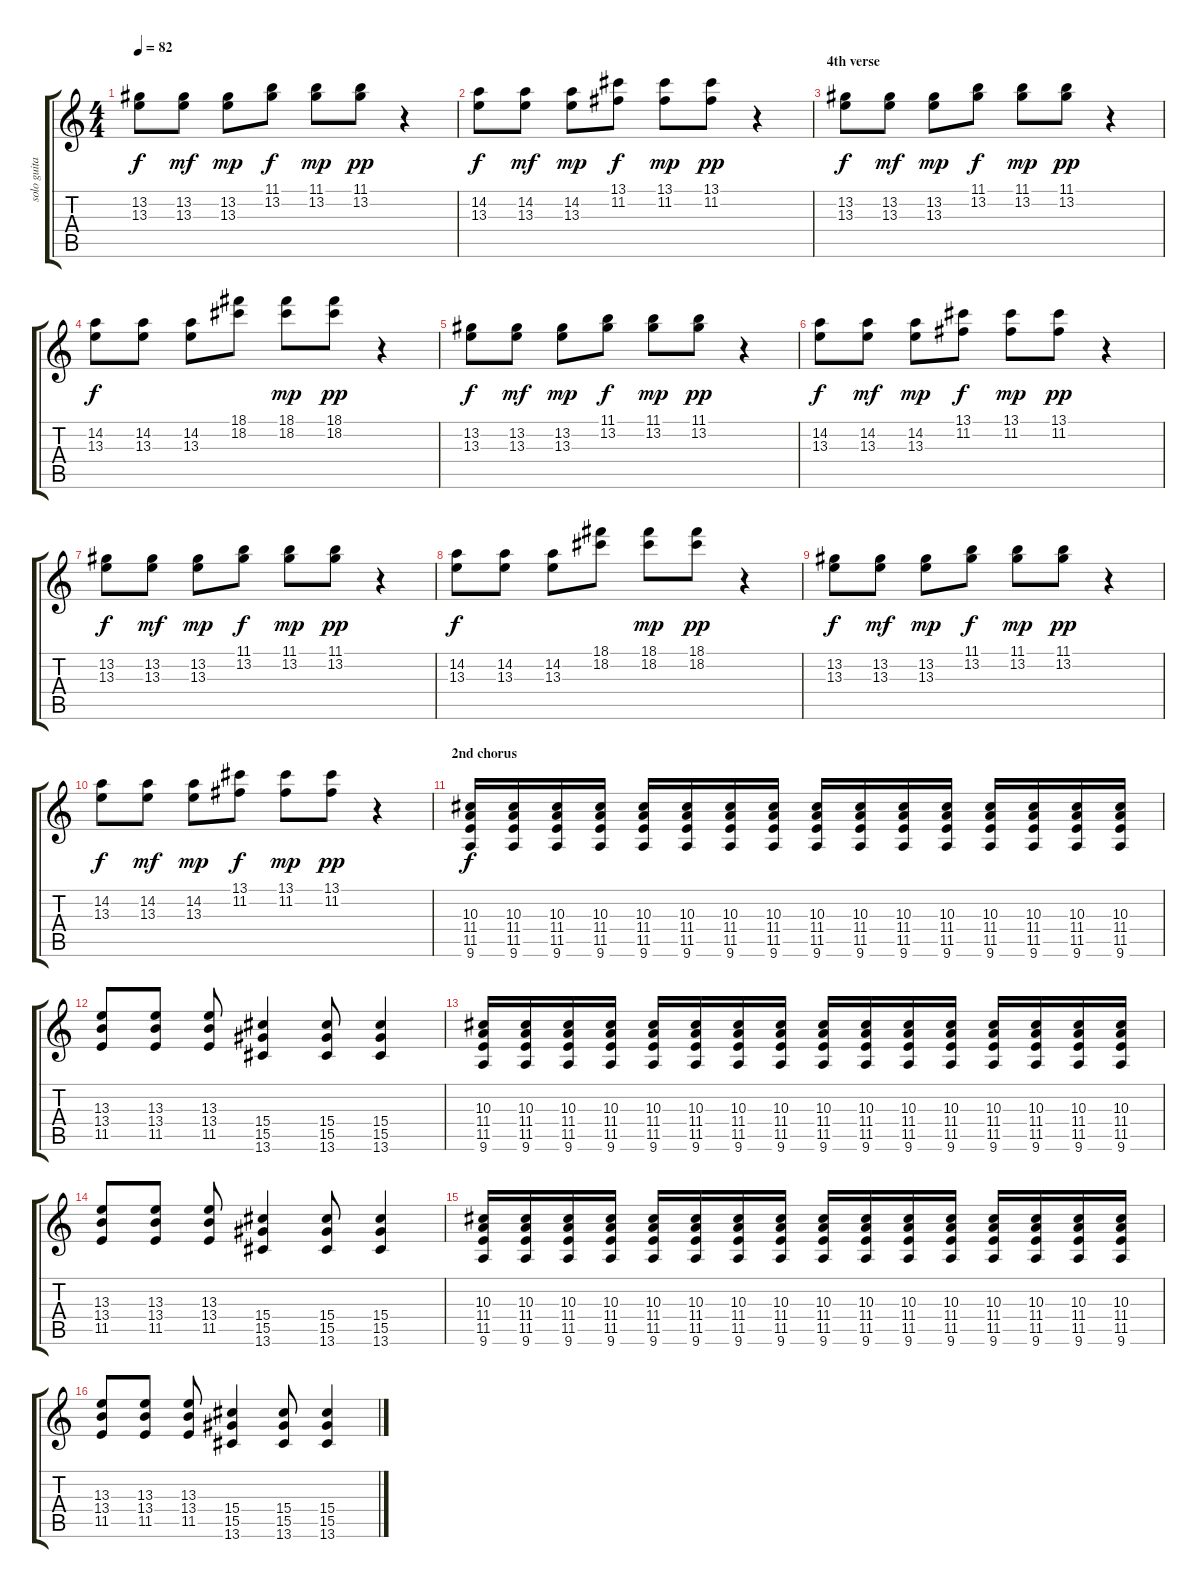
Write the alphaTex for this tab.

\track ("solo guitar (joshua homme)" "solo guita") {instrument overdrivenguitar}
\staff {score tabs}
\tuning (C4 G3 Eb3 Bb2 F2 C2) {hide}
\ts (4 4)
\tempo 82
\clef g2
\ks c
(13.2 13.3).8{dy f} (13.2 13.3).8{dy mf} (13.2 13.3).8{dy mp} (11.1 13.2).8{dy f} (11.1 13.2).8{dy mp} (11.1 13.2).8{dy pp} r.4 |
(14.2 13.3).8{dy f} (14.2 13.3).8{dy mf} (14.2 13.3).8{dy mp} (13.1 11.2).8{dy f} (13.1 11.2).8{dy mp} (13.1 11.2).8{dy pp} r.4 |
\section ("" "4th verse")
(13.2 13.3).8{dy f} (13.2 13.3).8{dy mf} (13.2 13.3).8{dy mp} (11.1 13.2).8{dy f} (11.1 13.2).8{dy mp} (11.1 13.2).8{dy pp} r.4 |
(14.2 13.3).8{dy f} (14.2 13.3).8 (14.2 13.3).8 (18.1 18.2).8 (18.1 18.2).8{dy mp} (18.1 18.2).8{dy pp} r.4 |
(13.2 13.3).8{dy f} (13.2 13.3).8{dy mf} (13.2 13.3).8{dy mp} (11.1 13.2).8{dy f} (11.1 13.2).8{dy mp} (11.1 13.2).8{dy pp} r.4 |
(14.2 13.3).8{dy f} (14.2 13.3).8{dy mf} (14.2 13.3).8{dy mp} (13.1 11.2).8{dy f} (13.1 11.2).8{dy mp} (13.1 11.2).8{dy pp} r.4 |
(13.2 13.3).8{dy f} (13.2 13.3).8{dy mf} (13.2 13.3).8{dy mp} (11.1 13.2).8{dy f} (11.1 13.2).8{dy mp} (11.1 13.2).8{dy pp} r.4 |
(14.2 13.3).8{dy f} (14.2 13.3).8 (14.2 13.3).8 (18.1 18.2).8 (18.1 18.2).8{dy mp} (18.1 18.2).8{dy pp} r.4 |
(13.2 13.3).8{dy f} (13.2 13.3).8{dy mf} (13.2 13.3).8{dy mp} (11.1 13.2).8{dy f} (11.1 13.2).8{dy mp} (11.1 13.2).8{dy pp} r.4 |
(14.2 13.3).8{dy f} (14.2 13.3).8{dy mf} (14.2 13.3).8{dy mp} (13.1 11.2).8{dy f} (13.1 11.2).8{dy mp} (13.1 11.2).8{dy pp} r.4 |
\section ("" "2nd chorus")
(10.3 11.4 11.5 9.6).16{dy f volume 11} (10.3 11.4 11.5 9.6).16 (10.3 11.4 11.5 9.6).16 (10.3 11.4 11.5 9.6).16 (10.3 11.4 11.5 9.6).16 (10.3 11.4 11.5 9.6).16 (10.3 11.4 11.5 9.6).16 (10.3 11.4 11.5 9.6).16 (10.3 11.4 11.5 9.6).16 (10.3 11.4 11.5 9.6).16 (10.3 11.4 11.5 9.6).16 (10.3 11.4 11.5 9.6).16 (10.3 11.4 11.5 9.6).16 (10.3 11.4 11.5 9.6).16 (10.3 11.4 11.5 9.6).16 (10.3 11.4 11.5 9.6).16 |
(13.3 13.4 11.5).8 (13.3 13.4 11.5).8 (13.3 13.4 11.5).8 (15.4 15.5 13.6).4 (15.4 15.5 13.6).8 (15.4 15.5 13.6).4 |
(10.3 11.4 11.5 9.6).16 (10.3 11.4 11.5 9.6).16 (10.3 11.4 11.5 9.6).16 (10.3 11.4 11.5 9.6).16 (10.3 11.4 11.5 9.6).16 (10.3 11.4 11.5 9.6).16 (10.3 11.4 11.5 9.6).16 (10.3 11.4 11.5 9.6).16 (10.3 11.4 11.5 9.6).16 (10.3 11.4 11.5 9.6).16 (10.3 11.4 11.5 9.6).16 (10.3 11.4 11.5 9.6).16 (10.3 11.4 11.5 9.6).16 (10.3 11.4 11.5 9.6).16 (10.3 11.4 11.5 9.6).16 (10.3 11.4 11.5 9.6).16 |
(13.3 13.4 11.5).8 (13.3 13.4 11.5).8 (13.3 13.4 11.5).8 (15.4 15.5 13.6).4 (15.4 15.5 13.6).8 (15.4 15.5 13.6).4 |
(10.3 11.4 11.5 9.6).16 (10.3 11.4 11.5 9.6).16 (10.3 11.4 11.5 9.6).16 (10.3 11.4 11.5 9.6).16 (10.3 11.4 11.5 9.6).16 (10.3 11.4 11.5 9.6).16 (10.3 11.4 11.5 9.6).16 (10.3 11.4 11.5 9.6).16 (10.3 11.4 11.5 9.6).16 (10.3 11.4 11.5 9.6).16 (10.3 11.4 11.5 9.6).16 (10.3 11.4 11.5 9.6).16 (10.3 11.4 11.5 9.6).16 (10.3 11.4 11.5 9.6).16 (10.3 11.4 11.5 9.6).16 (10.3 11.4 11.5 9.6).16 |
(13.3 13.4 11.5).8 (13.3 13.4 11.5).8 (13.3 13.4 11.5).8 (15.4 15.5 13.6).4 (15.4 15.5 13.6).8 (15.4 15.5 13.6).4
